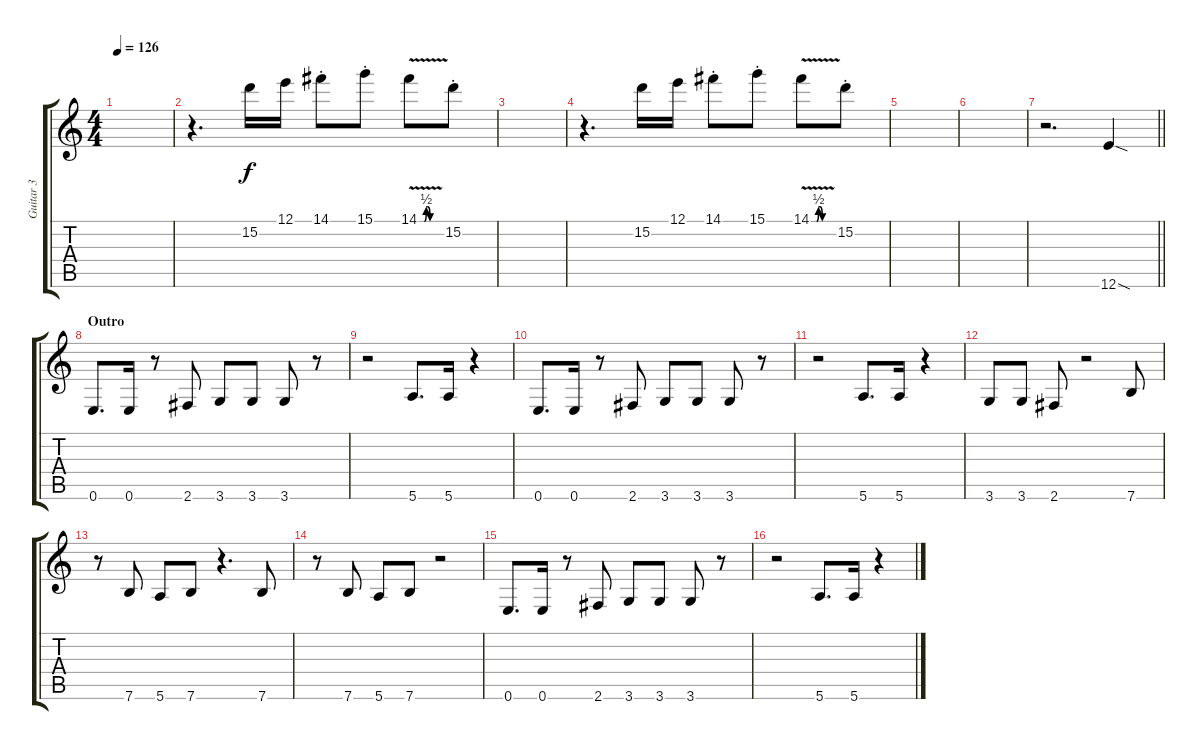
\track ("Guitar 3" "Guitar 3") {instrument distortionguitar}
\staff {score tabs}
\tuning (E4 B3 G3 D3 A2 E2) {hide}
\ts (4 4)
\tempo 126
\clef g2
\ks c
|
r.4{d} 15.2.16 12.1.16 14.1{st}.8 15.1{st}.8 14.1{be (custom 0 0 10 0 15 0 20 2 24 2 30 0 60 0) v}.8 15.2{st}.8 |
|
r.4{d} 15.2.16 12.1.16 14.1{st}.8 15.1{st}.8 14.1{be (custom 0 0 10 0 15 0 20 2 24 2 30 0 60 0) v}.8 15.2{st}.8 |
|
|
\barLineRight lightlight
r.2{d} 12.6{sod}.4 |
\section ("" "Outro")
0.6.8{d} 0.6.16 r.8 2.6.8 3.6.8 3.6.8 3.6.8 r.8 |
r.2 5.6.8{d} 5.6.16 r.4 |
0.6.8{d} 0.6.16 r.8 2.6.8 3.6.8 3.6.8 3.6.8 r.8 |
r.2 5.6.8{d} 5.6.16 r.4 |
3.6.8 3.6.8 2.6.8 r.2 7.6.8 |
r.8 7.6.8 5.6.8 7.6.8 r.4{d} 7.6.8 |
r.8 7.6.8 5.6.8 7.6.8 r.2 |
0.6.8{d} 0.6.16 r.8 2.6.8 3.6.8 3.6.8 3.6.8 r.8 |
r.2 5.6.8{d} 5.6.16 r.4
